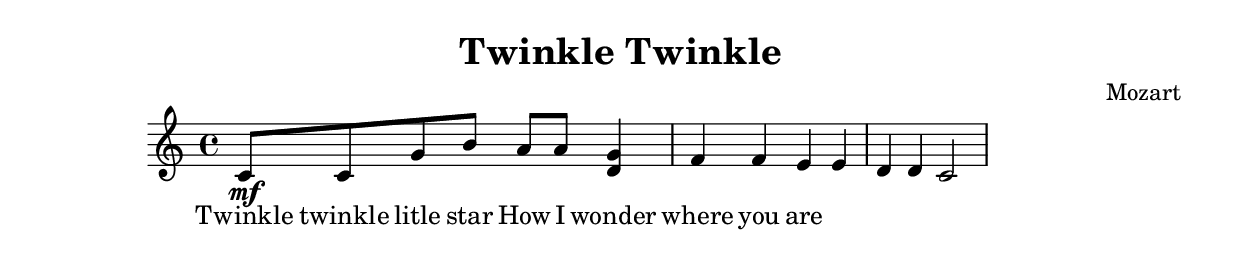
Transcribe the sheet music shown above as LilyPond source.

\header {
  title = "Twinkle Twinkle"
  composer = "Mozart"
}

\relative c' {
  c8\mf c g' b
  a a <g d>4
  f4 f e e
  d d c2
}

\addlyrics {
  Twinkle twinkle litle star
  How I wonder where you are
}
